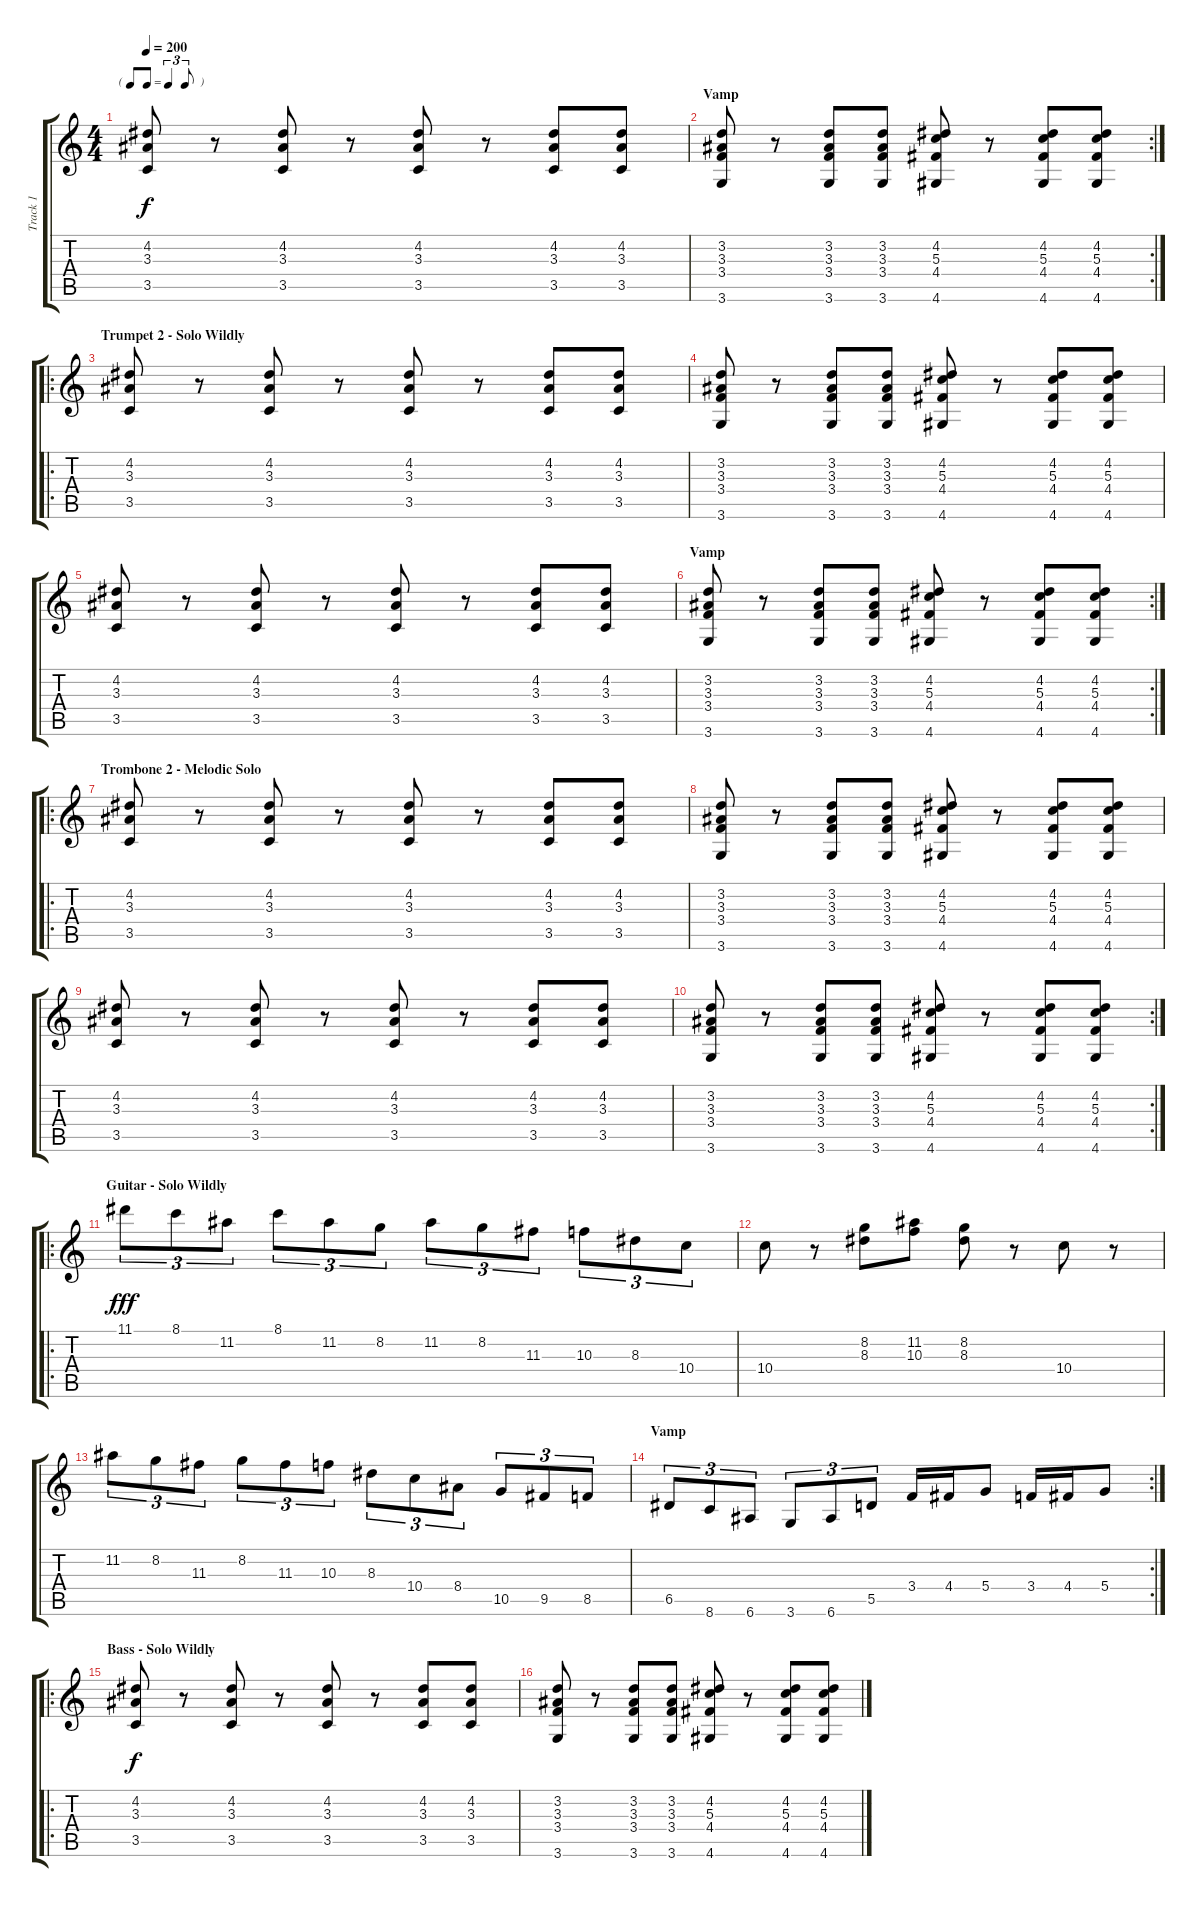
\track ("Track 1" "Track 1") {instrument electricguitarjazz}
\staff {score tabs}
\tuning (E4 B3 G3 D3 A2 E2) {hide}
\ts (4 4)
\tf triplet8th
\tempo 200
\clef g2
\ks c
(4.2 3.3 3.5).8{dy f} r.8 (4.2 3.3 3.5).8 r.8 (4.2 3.3 3.5).8 r.8 (4.2 3.3 3.5).8 (4.2 3.3 3.5).8 |
\rc 2
\section ("" "Vamp")
(3.2 3.3 3.4 3.6).8 r.8 (3.2 3.3 3.4 3.6).8 (3.2 3.3 3.4 3.6).8 (4.2 5.3 4.4 4.6).8 r.8 (4.2 5.3 4.4 4.6).8 (4.2 5.3 4.4 4.6).8 |
\ro
\section ("" "Trumpet 2 - Solo Wildly")
(4.2 3.3 3.5).8 r.8 (4.2 3.3 3.5).8 r.8 (4.2 3.3 3.5).8 r.8 (4.2 3.3 3.5).8 (4.2 3.3 3.5).8 |
(3.2 3.3 3.4 3.6).8 r.8 (3.2 3.3 3.4 3.6).8 (3.2 3.3 3.4 3.6).8 (4.2 5.3 4.4 4.6).8 r.8 (4.2 5.3 4.4 4.6).8 (4.2 5.3 4.4 4.6).8 |
(4.2 3.3 3.5).8 r.8 (4.2 3.3 3.5).8 r.8 (4.2 3.3 3.5).8 r.8 (4.2 3.3 3.5).8 (4.2 3.3 3.5).8 |
\rc 2
\section ("" "Vamp")
(3.2 3.3 3.4 3.6).8 r.8 (3.2 3.3 3.4 3.6).8 (3.2 3.3 3.4 3.6).8 (4.2 5.3 4.4 4.6).8 r.8 (4.2 5.3 4.4 4.6).8 (4.2 5.3 4.4 4.6).8 |
\ro
\section ("" "Trombone 2 - Melodic Solo")
(4.2 3.3 3.5).8 r.8 (4.2 3.3 3.5).8 r.8 (4.2 3.3 3.5).8 r.8 (4.2 3.3 3.5).8 (4.2 3.3 3.5).8 |
(3.2 3.3 3.4 3.6).8 r.8 (3.2 3.3 3.4 3.6).8 (3.2 3.3 3.4 3.6).8 (4.2 5.3 4.4 4.6).8 r.8 (4.2 5.3 4.4 4.6).8 (4.2 5.3 4.4 4.6).8 |
(4.2 3.3 3.5).8 r.8 (4.2 3.3 3.5).8 r.8 (4.2 3.3 3.5).8 r.8 (4.2 3.3 3.5).8 (4.2 3.3 3.5).8 |
\rc 2
(3.2 3.3 3.4 3.6).8 r.8 (3.2 3.3 3.4 3.6).8 (3.2 3.3 3.4 3.6).8 (4.2 5.3 4.4 4.6).8 r.8 (4.2 5.3 4.4 4.6).8 (4.2 5.3 4.4 4.6).8 |
\ro
\section ("" "Guitar - Solo Wildly")
11.1.8{tu (3 2) dy fff} 8.1.8{tu (3 2)} 11.2.8{tu (3 2)} 8.1.8{tu (3 2)} 11.2.8{tu (3 2)} 8.2.8{tu (3 2)} 11.2.8{tu (3 2)} 8.2.8{tu (3 2)} 11.3.8{tu (3 2)} 10.3.8{tu (3 2)} 8.3.8{tu (3 2)} 10.4.8{tu (3 2)} |
10.4.8 r.8 (8.2 8.3).8 (11.2 10.3).8 (8.2 8.3).8 r.8 10.4.8 r.8 |
11.2.8{tu (3 2)} 8.2.8{tu (3 2)} 11.3.8{tu (3 2)} 8.2.8{tu (3 2)} 11.3.8{tu (3 2)} 10.3.8{tu (3 2)} 8.3.8{tu (3 2)} 10.4.8{tu (3 2)} 8.4.8{tu (3 2)} 10.5.8{tu (3 2)} 9.5.8{tu (3 2)} 8.5.8{tu (3 2)} |
\rc 2
\section ("" "Vamp")
6.5.8{tu (3 2)} 8.6.8{tu (3 2)} 6.6.8{tu (3 2)} 3.6.8{tu (3 2)} 6.6.8{tu (3 2)} 5.5.8{tu (3 2)} 3.4.16 4.4.16 5.4.8 3.4.16 4.4.16 5.4.8 |
\ro
\section ("" "Bass - Solo Wildly")
(4.2 3.3 3.5).8{dy f} r.8 (4.2 3.3 3.5).8 r.8 (4.2 3.3 3.5).8 r.8 (4.2 3.3 3.5).8 (4.2 3.3 3.5).8 |
(3.2 3.3 3.4 3.6).8 r.8 (3.2 3.3 3.4 3.6).8 (3.2 3.3 3.4 3.6).8 (4.2 5.3 4.4 4.6).8 r.8 (4.2 5.3 4.4 4.6).8 (4.2 5.3 4.4 4.6).8
